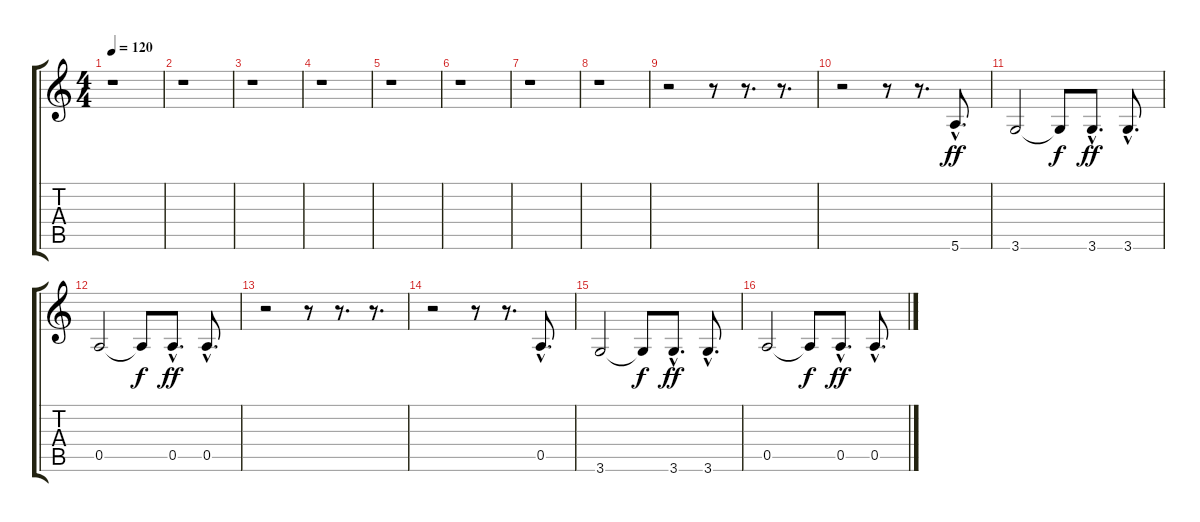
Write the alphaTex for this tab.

\track "" {instrument contrabass}
\staff {score tabs}
\tuning (E4 B3 G3 D3 A2 E2) {hide}
\ts (4 4)
\tempo 120
\tempo 100
\tempo 120
\clef g2
\ks c
r.1{dy ff instrument contrabass} |
r.1 |
r.1 |
r.1 |
r.1 |
r.1 |
r.1 |
r.1 |
r.2 r.8 r.8{d} r.8{d} |
r.2 r.8 r.8{d} 5.6{hac}.8{d} |
3.6.2 3.6{t}.8{dy f} 3.6{hac}.8{d dy ff} 3.6{hac}.8{d} |
0.5.2 0.5{t}.8{dy f} 0.5{hac}.8{d dy ff} 0.5{hac}.8{d} |
r.2 r.8 r.8{d} r.8{d} |
r.2 r.8 r.8{d} 0.5{hac}.8{d} |
3.6.2 3.6{t}.8{dy f} 3.6{hac}.8{d dy ff} 3.6{hac}.8{d} |
0.5.2 0.5{t}.8{dy f} 0.5{hac}.8{d dy ff} 0.5{hac}.8{d}
